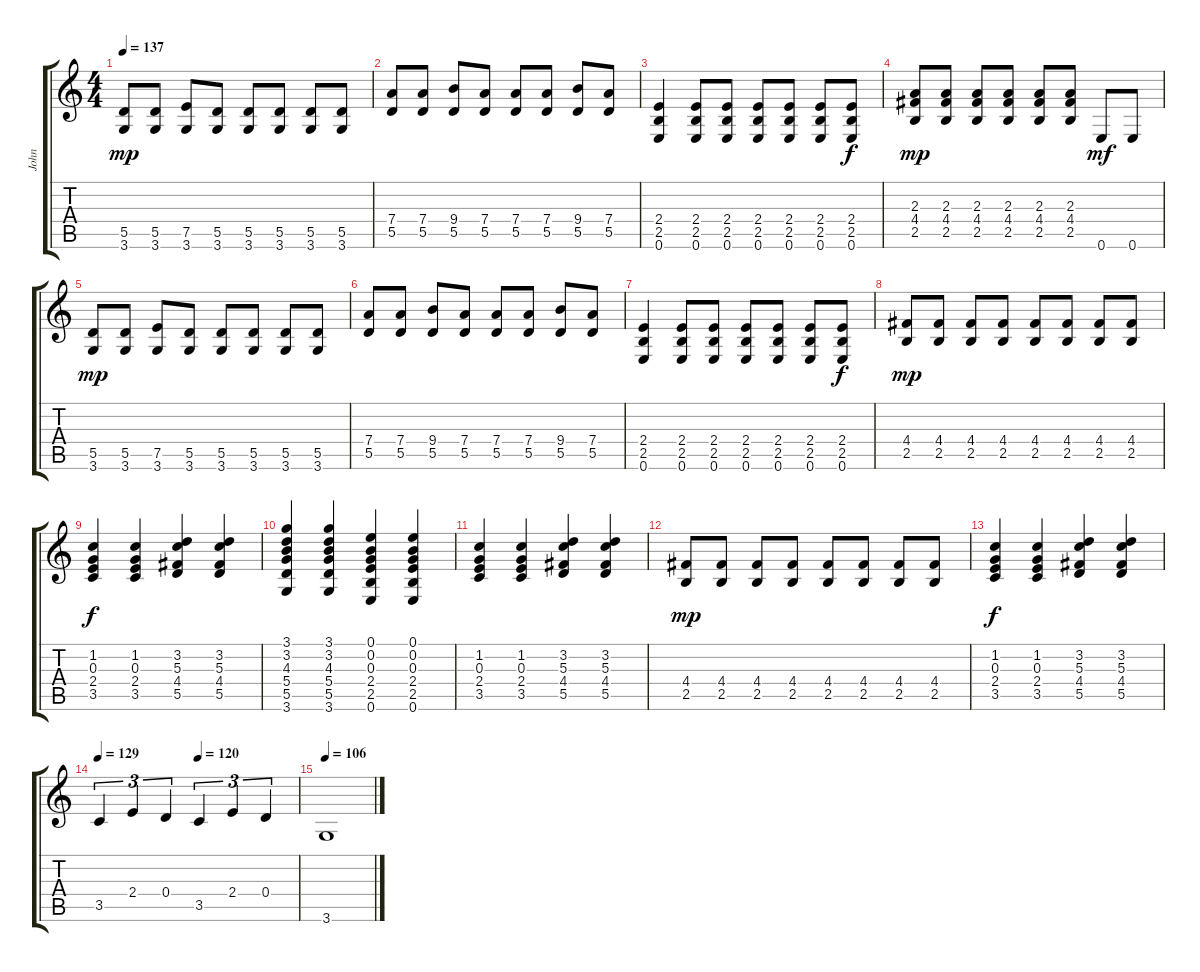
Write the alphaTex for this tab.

\track ("John" "John") {instrument electricguitarclean}
\staff {score tabs}
\tuning (E4 B3 G3 D3 A2 E2) {hide}
\ts (4 4)
\tempo 137
\clef g2
\ks c
(5.5 3.6).8{dy mp} (5.5 3.6).8 (7.5 3.6).8 (5.5 3.6).8 (5.5 3.6).8 (5.5 3.6).8 (5.5 3.6).8 (5.5 3.6).8 |
(7.4 5.5).8 (7.4 5.5).8 (9.4 5.5).8 (7.4 5.5).8 (7.4 5.5).8 (7.4 5.5).8 (9.4 5.5).8 (7.4 5.5).8 |
(2.4 2.5 0.6).4 (2.4 2.5 0.6).8 (2.4 2.5 0.6).8 (2.4 2.5 0.6).8 (2.4 2.5 0.6).8 (2.4 2.5 0.6).8 (2.4 2.5 0.6).8{dy f} |
(2.3 4.4 2.5).8{dy mp} (2.3 4.4 2.5).8 (2.3 4.4 2.5).8 (2.3 4.4 2.5).8 (2.3 4.4 2.5).8 (2.3 4.4 2.5).8 0.6.8{dy mf} 0.6.8 |
(5.5 3.6).8{dy mp} (5.5 3.6).8 (7.5 3.6).8 (5.5 3.6).8 (5.5 3.6).8 (5.5 3.6).8 (5.5 3.6).8 (5.5 3.6).8 |
(7.4 5.5).8 (7.4 5.5).8 (9.4 5.5).8 (7.4 5.5).8 (7.4 5.5).8 (7.4 5.5).8 (9.4 5.5).8 (7.4 5.5).8 |
(2.4 2.5 0.6).4 (2.4 2.5 0.6).8 (2.4 2.5 0.6).8 (2.4 2.5 0.6).8 (2.4 2.5 0.6).8 (2.4 2.5 0.6).8 (2.4 2.5 0.6).8{dy f} |
(4.4 2.5).8{dy mp} (4.4 2.5).8 (4.4 2.5).8 (4.4 2.5).8 (4.4 2.5).8 (4.4 2.5).8 (4.4 2.5).8 (4.4 2.5).8 |
(1.2 0.3 2.4 3.5).4{dy f} (1.2 0.3 2.4 3.5).4 (3.2 5.3 4.4 5.5).4 (3.2 5.3 4.4 5.5).4 |
(3.1 3.2 4.3 5.4 5.5 3.6).4 (3.1 3.2 4.3 5.4 5.5 3.6).4 (0.1 0.2 0.3 2.4 2.5 0.6).4 (0.1 0.2 0.3 2.4 2.5 0.6).4 |
(1.2 0.3 2.4 3.5).4 (1.2 0.3 2.4 3.5).4 (3.2 5.3 4.4 5.5).4 (3.2 5.3 4.4 5.5).4 |
(4.4 2.5).8{dy mp} (4.4 2.5).8 (4.4 2.5).8 (4.4 2.5).8 (4.4 2.5).8 (4.4 2.5).8 (4.4 2.5).8 (4.4 2.5).8 |
(1.2 0.3 2.4 3.5).4{dy f} (1.2 0.3 2.4 3.5).4 (3.2 5.3 4.4 5.5).4 (3.2 5.3 4.4 5.5).4 |
\tempo 129
\tempo (120 0.5)
3.5.4{tu (3 2)} 2.4.4{tu (3 2)} 0.4.4{tu (3 2)} 3.5.4{tu (3 2)} 2.4.4{tu (3 2)} 0.4.4{tu (3 2)} |
\tempo 106
3.6.1
